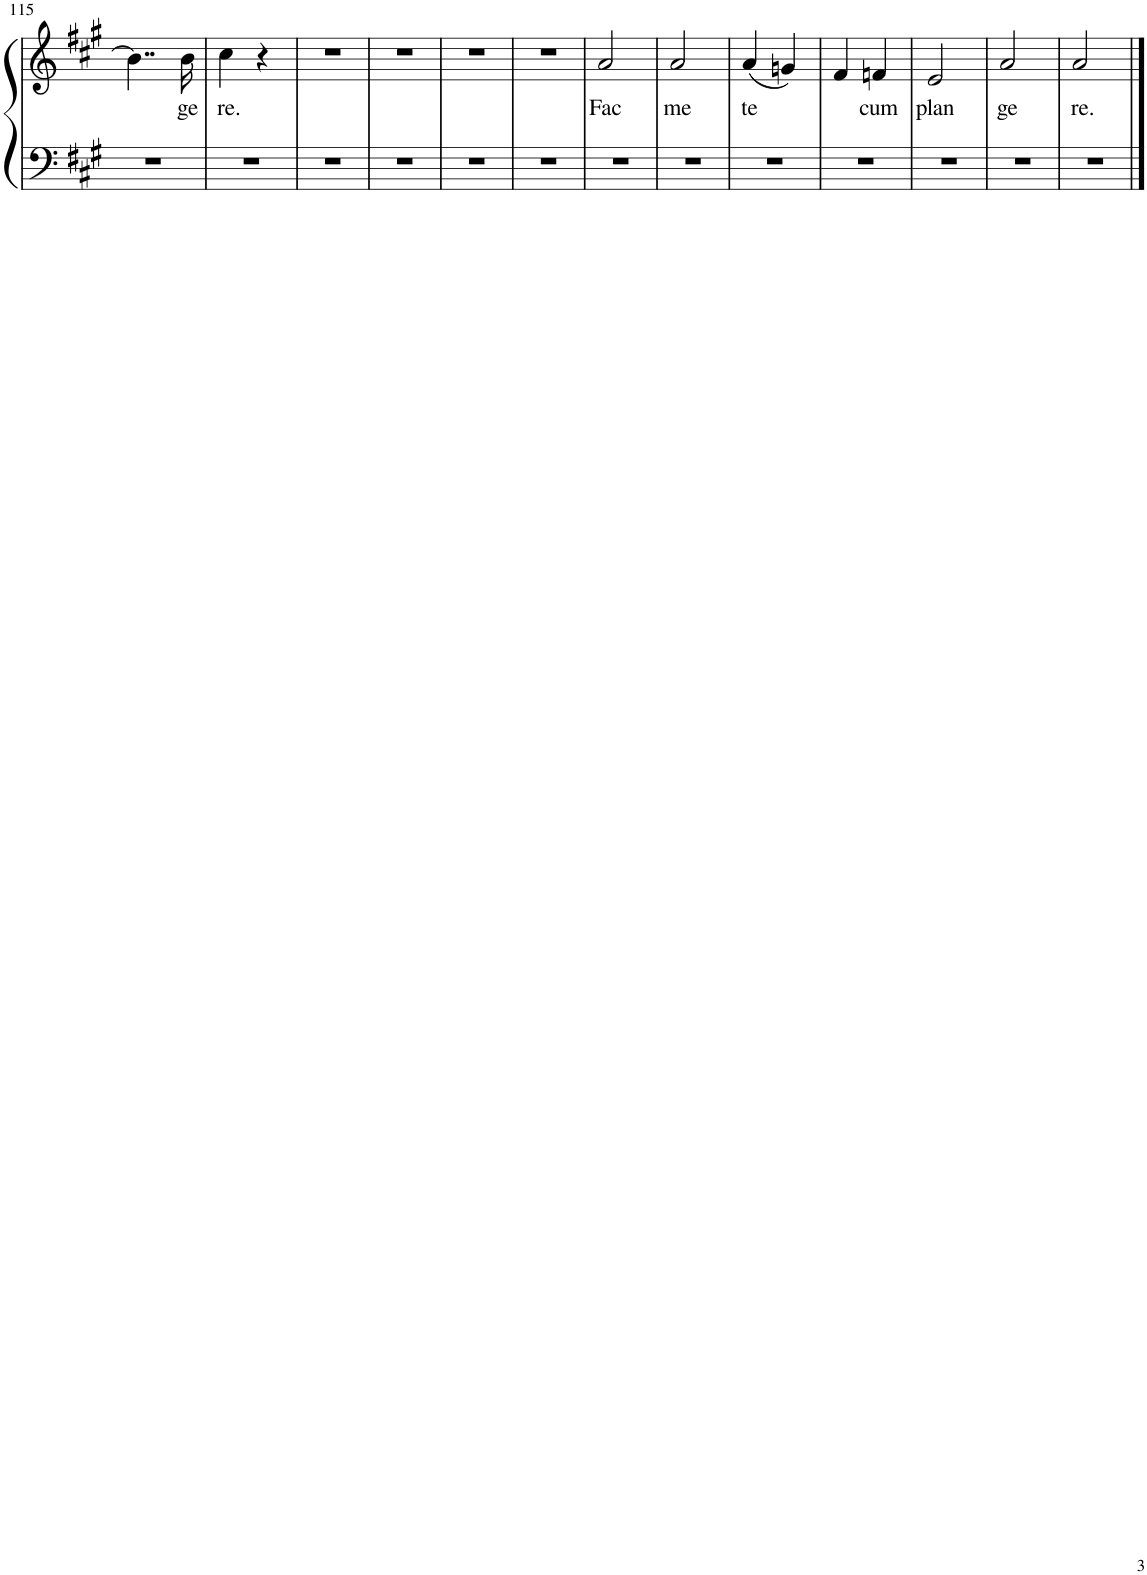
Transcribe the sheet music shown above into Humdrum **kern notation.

**kern	**kern	**text
*part1	*part1	*part1
*staff2	*staff1	*staff1
*I"Piano	*	*
*I'Pno.	*	*
!!LO:PB:g=z
*clefF4	*clefG2	*
*k[f#c#g#]	*k[f#c#g#]	*
*M2/4	*M2/4	*
=115	=115	=115
2r	4..b\]	.
!	!	!LO:LY:b
.	16b\	ge
=116	=116	=116
!	!	!LO:LY:b
2r	4cc#\	re.
.	4r	.
=117	=117	=117
2r	2r	.
=118	=118	=118
2r	2r	.
=119	=119	=119
2r	2r	.
=120	=120	=120
2r	2r	.
=121	=121	=121
!	!	!LO:LY:b
2r	2a/	Fac
=122	=122	=122
!	!	!LO:LY:b
2r	2a/	me
=123	=123	=123
!	!	!LO:LY:b
2r	(4a/	te
.	4gn/)	.
=124	=124	=124
2r	4f#/	.
!	!	!LO:LY:b
.	4fn/	cum
=125	=125	=125
!	!	!LO:LY:b
2r	2e/	plan
=126	=126	=126
!	!	!LO:LY:b
2r	2a/	ge
=127	=127	=127
!	!	!LO:LY:b
2r	2a/	re.
==	==	==
*-	*-	*-
